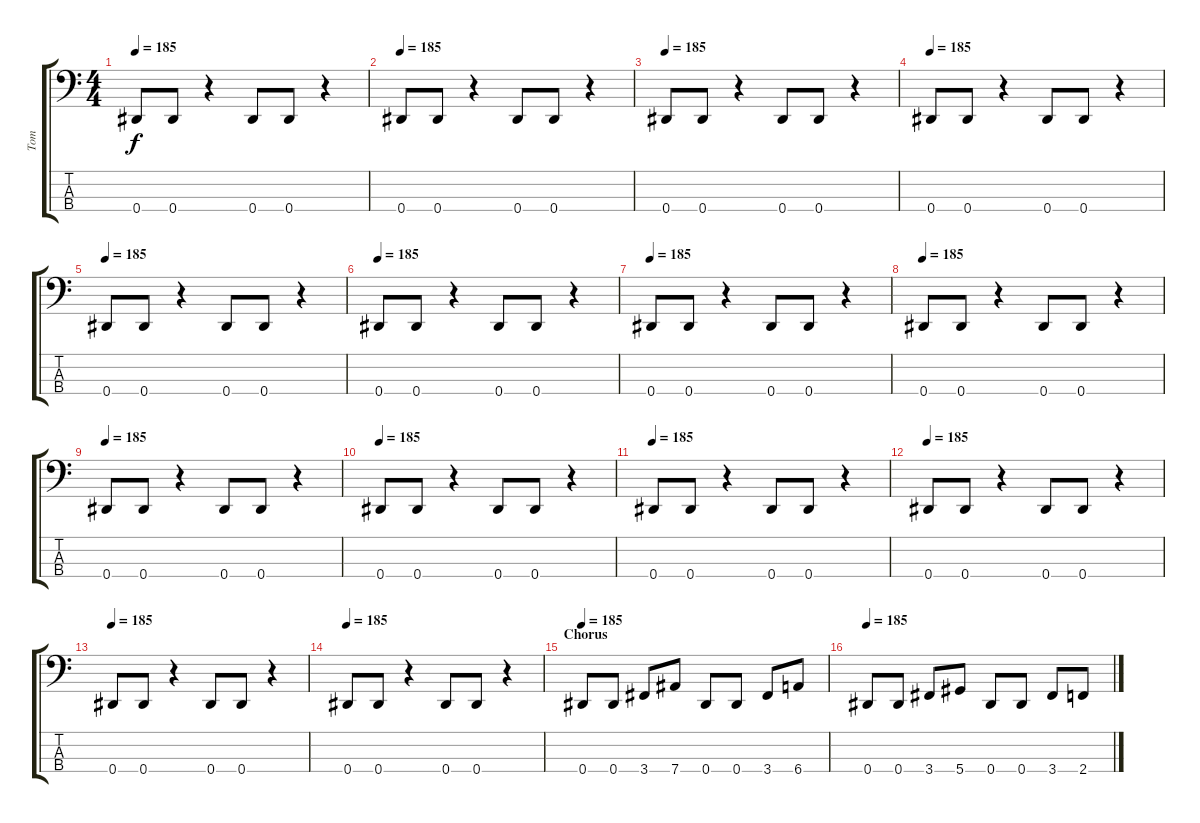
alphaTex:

\track ("Tom" "Tom") {instrument electricbasspick}
\staff {score tabs}
\tuning (Gb2 Db2 Ab1 Eb1) {hide}
\ts (4 4)
\tempo 185
\clef f4
\ks c
0.4.8{dy f} 0.4.8 r.4 0.4.8 0.4.8 r.4 |
\tempo 185
0.4.8 0.4.8 r.4 0.4.8 0.4.8 r.4 |
\tempo 185
0.4.8 0.4.8 r.4 0.4.8 0.4.8 r.4 |
\tempo 185
0.4.8 0.4.8 r.4 0.4.8 0.4.8 r.4 |
\tempo 185
0.4.8 0.4.8 r.4 0.4.8 0.4.8 r.4 |
\tempo 185
0.4.8 0.4.8 r.4 0.4.8 0.4.8 r.4 |
\tempo 185
0.4.8 0.4.8 r.4 0.4.8 0.4.8 r.4 |
\tempo 185
0.4.8 0.4.8 r.4 0.4.8 0.4.8 r.4 |
\tempo 185
0.4.8 0.4.8 r.4 0.4.8 0.4.8 r.4 |
\tempo 185
0.4.8 0.4.8 r.4 0.4.8 0.4.8 r.4 |
\tempo 185
0.4.8 0.4.8 r.4 0.4.8 0.4.8 r.4 |
\tempo 185
0.4.8 0.4.8 r.4 0.4.8 0.4.8 r.4 |
\tempo 185
0.4.8 0.4.8 r.4 0.4.8 0.4.8 r.4 |
\tempo 185
0.4.8 0.4.8 r.4 0.4.8 0.4.8 r.4 |
\section ("" "Chorus")
\tempo 185
0.4.8 0.4.8 3.4.8 7.4.8 0.4.8 0.4.8 3.4.8 6.4.8 |
\tempo 185
0.4.8 0.4.8 3.4.8 5.4.8 0.4.8 0.4.8 3.4.8 2.4.8
